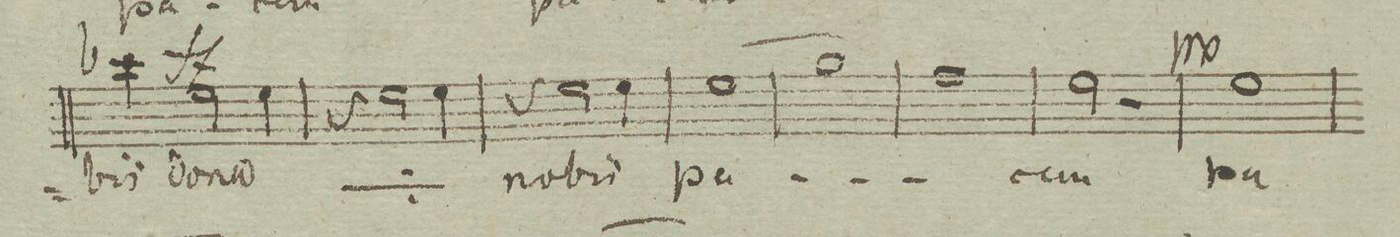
**kern	**text	**dynam
*I"Soprano. Tutti.	*	*
*clefC1	*	*
*k[cnfngn]	*	*
*met(c|)	*	*
*M2/2	*	*
4aa-X\	-bis	.
2cc\	do-	ff
4cc\	-na	.
=213	=213	=213
4r	.	.
*	*ij	*
2cc\	do-	.
4cc\	-na	.
*	*Xij	*
=214	=214	=214
4r	.	.
2cc\	no-	.
4cc\	-bis	.
=215	=215	=215
(1cc\	pa-	.
=216	=216	=216
1ee\)	.	.
=217	=217	=217
1dd\	.	.
=218	=218	=218
2cc\	-cem	.
2r	.	.
=219	=219	=219
1cc\	pa-	pp
=220	=220	=220
*-	*-	*-
